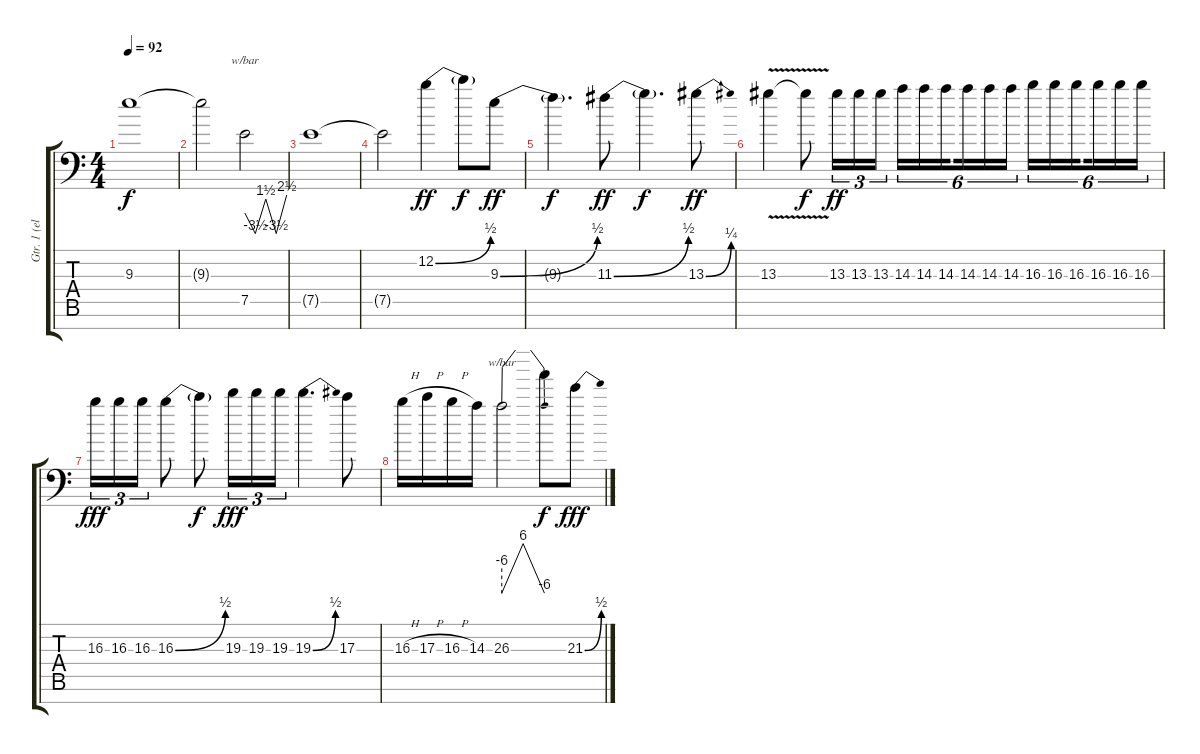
\track ("Gtr. 1 (elec.)" "Gtr. 1 (el") {instrument overdrivenguitar}
\staff {score tabs}
\tuning (E4 B3 G3 D3 A2 E2 A1) {hide}
\ts (4 4)
\tempo 92
\clef f4
\ks c
9.3{t}.1{dy f} |
9.3{t}.2 7.5.2{tbe (custom default 0 0 15 -14 30 6 45 -14 60 10)} |
7.5{t}.1 |
7.5{t}.2 12.2{be (bend 0 0 60 2)}.4{dy ff} 12.2{t}.8{dy f} 9.3{be (bend 0 0 60 2)}.8{dy ff} |
9.3{t}.4{d dy f} 11.3{be (bend 0 0 60 2)}.8{dy ff} 11.3{t}.4{d dy f} 13.3{be (bend 0 0 60 1)}.8{dy ff} |
13.3{v}.4 13.3{t}.8{dy f} 13.3.16{tu (3 2) dy ff} 13.3.16{tu (3 2)} 13.3.16{tu (3 2)} 14.3.16{tu (6 4)} 14.3.16{tu (6 4)} 14.3.16{tu (6 4) beam splitsecondary} 14.3.16{tu (6 4)} 14.3.16{tu (6 4)} 14.3.16{tu (6 4)} 16.3.16{tu (6 4)} 16.3.16{tu (6 4)} 16.3.16{tu (6 4) beam splitsecondary} 16.3.16{tu (6 4)} 16.3.16{tu (6 4)} 16.3.16{tu (6 4)} |
16.3.16{tu (3 2) dy fff} 16.3.16{tu (3 2)} 16.3.16{tu (3 2)} 16.3{be (bend 0 0 60 2)}.8 16.3{t}.8{dy f} 19.3.16{tu (3 2) dy fff} 19.3.16{tu (3 2)} 19.3.16{tu (3 2)} 19.3{be (bend 0 0 60 2)}.4{d} 17.3.8 |
16.3{h}.16 17.3{h}.16 16.3{h}.16 14.3.16 26.3.2{tbe (dip default 0 -24 14 24 60 -24)} 26.3{t}.8{dy f} 21.3{be (bend 0 0 60 2)}.8{dy fff}
